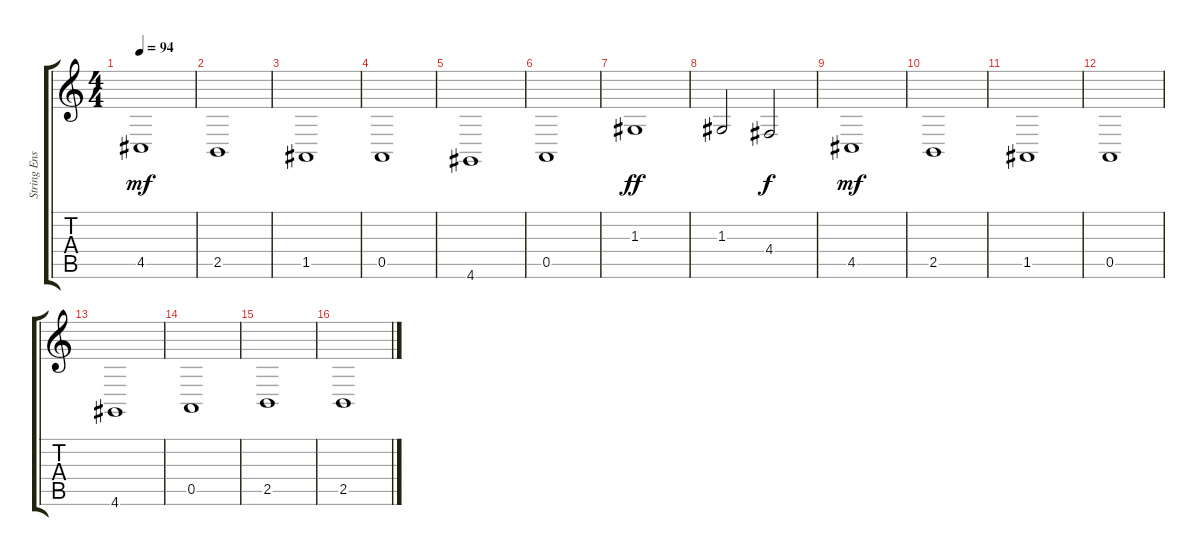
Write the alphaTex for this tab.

\track ("String Ensemble IV" "String Ens") {instrument stringensemble1}
\staff {score tabs}
\tuning (E4 B3 G3 D3 A2 E2) {hide}
\ts (4 4)
\tempo 94
\clef g2
\ks c
4.5.1{dy mf} |
2.5.1 |
1.5.1 |
0.5.1 |
4.6.1 |
0.5.1 |
1.3.1{dy ff} |
1.3.2 4.4.2{dy f} |
4.5.1{dy mf} |
2.5.1 |
1.5.1 |
0.5.1 |
4.6.1 |
0.5.1 |
2.5.1 |
2.5.1
